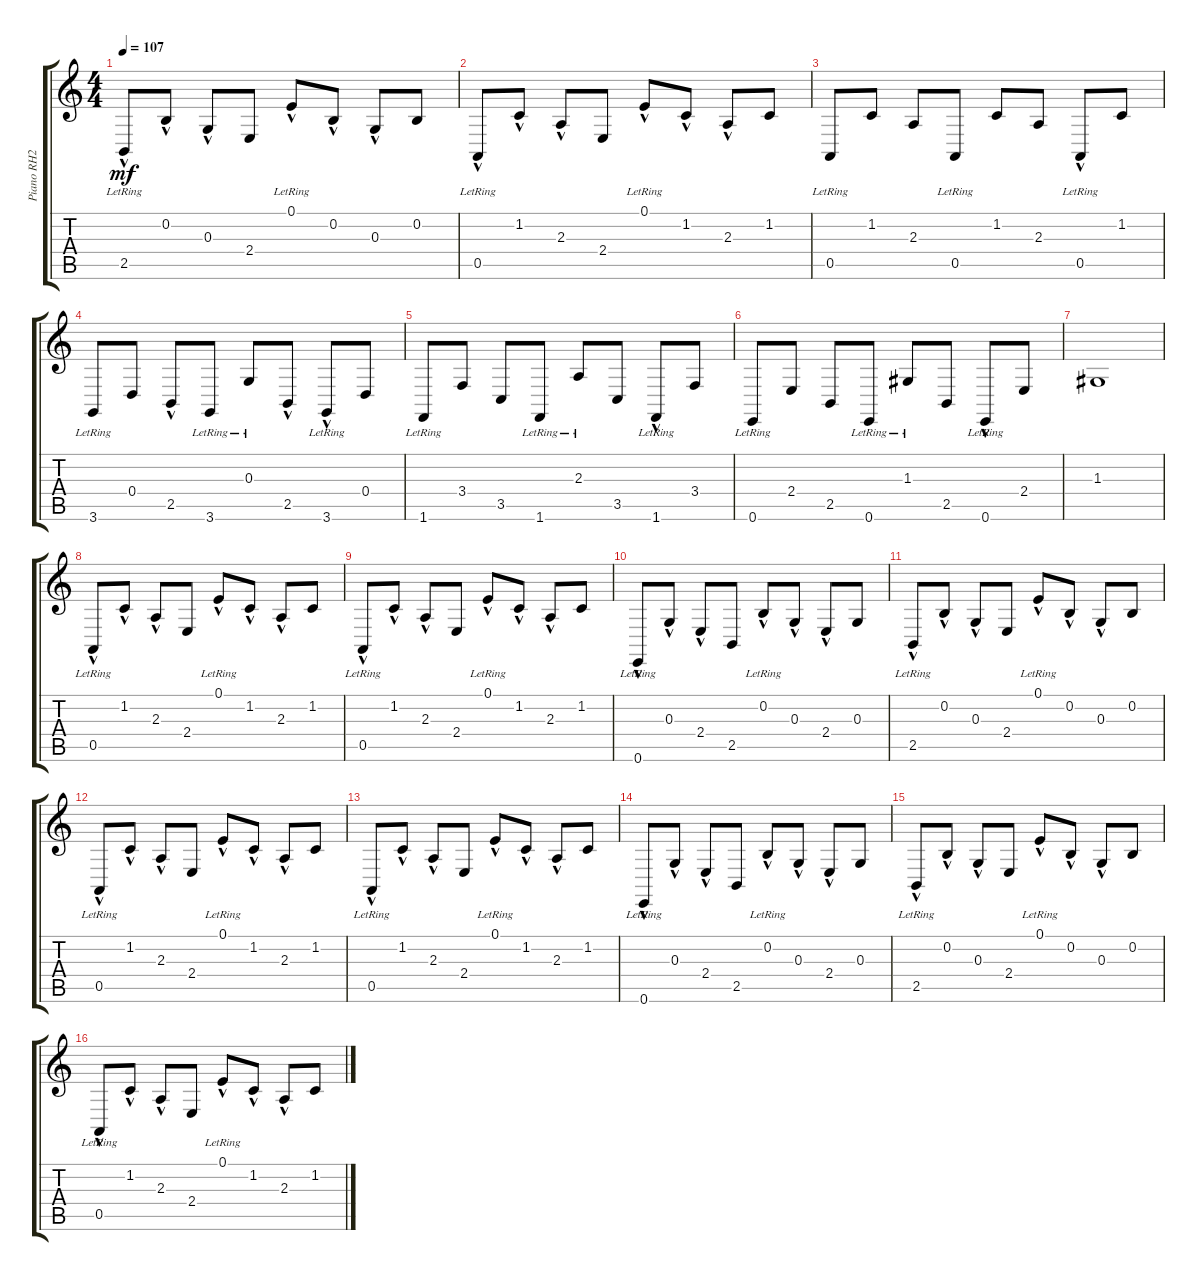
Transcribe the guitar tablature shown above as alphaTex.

\track ("Piano RH2" "Piano RH2") {instrument acousticgrandpiano}
\staff {score tabs}
\tuning (E4 B3 G3 D3 A2 E2) {hide}
\ts (4 4)
\tempo 107
\clef g2
\ks c
2.5{hac lr}.8{dy mf} 0.2{hac}.8 0.3{hac}.8 2.4.8 0.1{hac lr}.8 0.2{hac}.8 0.3{hac}.8 0.2.8 |
0.5{hac lr}.8 1.2{hac}.8 2.3{hac}.8 2.4.8 0.1{hac lr}.8 1.2{hac}.8 2.3{hac}.8 1.2.8 |
0.5{lr}.8 1.2.8 2.3.8 0.5{lr}.8 1.2.8 2.3.8 0.5{hac lr}.8 1.2.8 |
3.6{lr}.8 0.4.8 2.5{hac}.8 3.6{lr}.8 0.3{lr}.8 2.5{hac}.8 3.6{hac lr}.8 0.4.8 |
1.6{lr}.8 3.4.8 3.5.8 1.6{lr}.8 2.3{lr}.8 3.5.8 1.6{hac lr}.8 3.4.8 |
0.6{lr}.8 2.4.8 2.5.8 0.6{lr}.8 1.3{lr}.8 2.5.8 0.6{hac lr}.8 2.4.8 |
1.3.1 |
0.5{hac lr}.8 1.2{hac}.8 2.3{hac}.8 2.4.8 0.1{hac lr}.8 1.2{hac}.8 2.3{hac}.8 1.2.8 |
0.5{hac lr}.8 1.2{hac}.8 2.3{hac}.8 2.4.8 0.1{hac lr}.8 1.2{hac}.8 2.3{hac}.8 1.2.8 |
0.6{hac lr}.8 0.3{hac}.8 2.4{hac}.8 2.5.8 0.2{hac lr}.8 0.3{hac}.8 2.4{hac}.8 0.3.8 |
2.5{hac lr}.8 0.2{hac}.8 0.3{hac}.8 2.4.8 0.1{hac lr}.8 0.2{hac}.8 0.3{hac}.8 0.2.8 |
0.5{hac lr}.8 1.2{hac}.8 2.3{hac}.8 2.4.8 0.1{hac lr}.8 1.2{hac}.8 2.3{hac}.8 1.2.8 |
0.5{hac lr}.8 1.2{hac}.8 2.3{hac}.8 2.4.8 0.1{hac lr}.8 1.2{hac}.8 2.3{hac}.8 1.2.8 |
0.6{hac lr}.8 0.3{hac}.8 2.4{hac}.8 2.5.8 0.2{hac lr}.8 0.3{hac}.8 2.4{hac}.8 0.3.8 |
2.5{hac lr}.8 0.2{hac}.8 0.3{hac}.8 2.4.8 0.1{hac lr}.8 0.2{hac}.8 0.3{hac}.8 0.2.8 |
0.5{hac lr}.8 1.2{hac}.8 2.3{hac}.8 2.4.8 0.1{hac lr}.8 1.2{hac}.8 2.3{hac}.8 1.2.8
